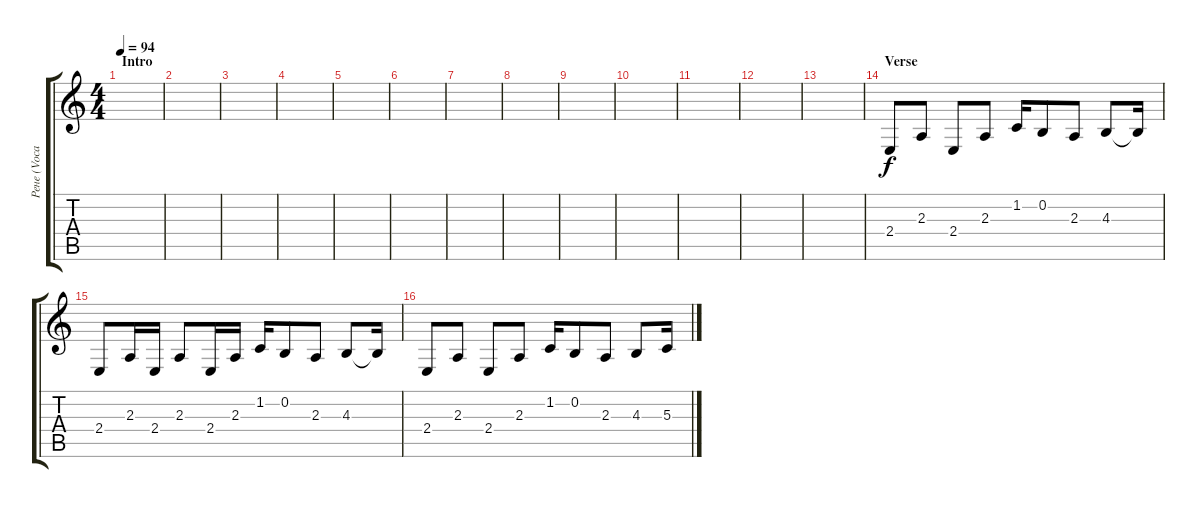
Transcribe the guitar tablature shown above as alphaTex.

\track ("Рене (Vocal 1)" "Рене (Voca") {instrument lead6voice}
\staff {score tabs}
\tuning (E4 B3 G3 D3 A2 E2) {hide}
\ts (4 4)
\section ("" "Intro")
\tempo 94
\clef g2
\ks c
|
|
|
|
|
|
|
|
|
|
|
|
|
\section ("" "Verse")
2.4.8 2.3.8 2.4.8 2.3.8 1.2.16 0.2.8 2.3.8 4.3.8 4.3{t}.16 |
2.4.8 2.3.16 2.4.16 2.3.8 2.4.16 2.3.16 1.2.16 0.2.8 2.3.8 4.3.8 4.3{t}.16 |
2.4.8 2.3.8 2.4.8 2.3.8 1.2.16 0.2.8 2.3.8 4.3.8 5.3.16
